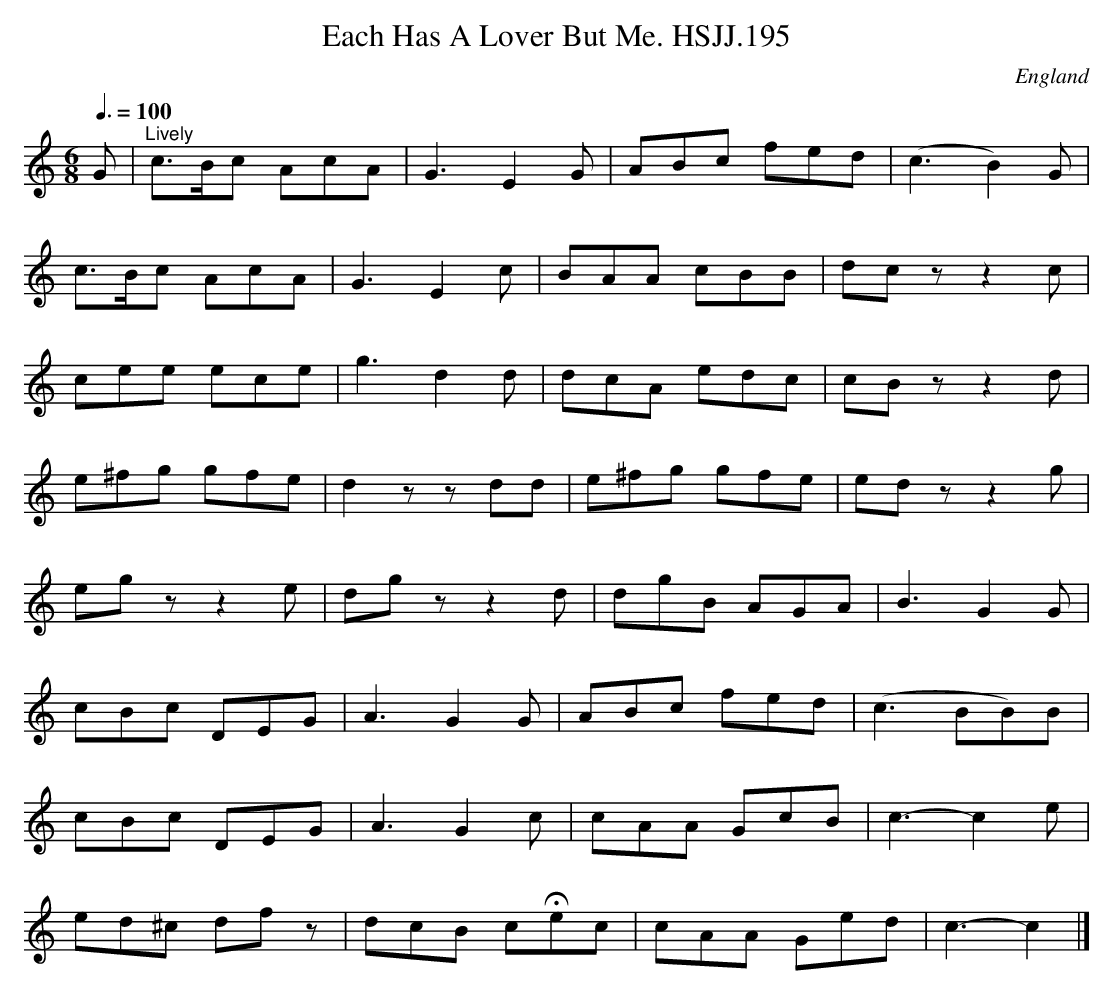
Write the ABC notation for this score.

X:1
T:Each Has A Lover But Me. HSJJ.195
M:6/8
L:1/8
Q:3/8=100
O:England
K:C major
G|"^Lively"c>Bc AcA|G3E2G|ABc fed|(c3B2)G|!
c>Bc AcA|G3E2c|BAA cBB|dczz2c|!
cee ece|g3d2d|dcA edc|cBzz2d|!
e^fg gfe|d2zzdd|e^fg gfe|edzz2g|!
egzz2e|dgzz2d|dgB AGA|B3G2G|!
cBc DEG|A3G2G|ABc fed|(c3BB)B|!
cBc DEG|A3G2c|cAA GcB|c3-c2e|!
ed^c dfz|dcB cHec|cAA Ged|c3-c2|]
